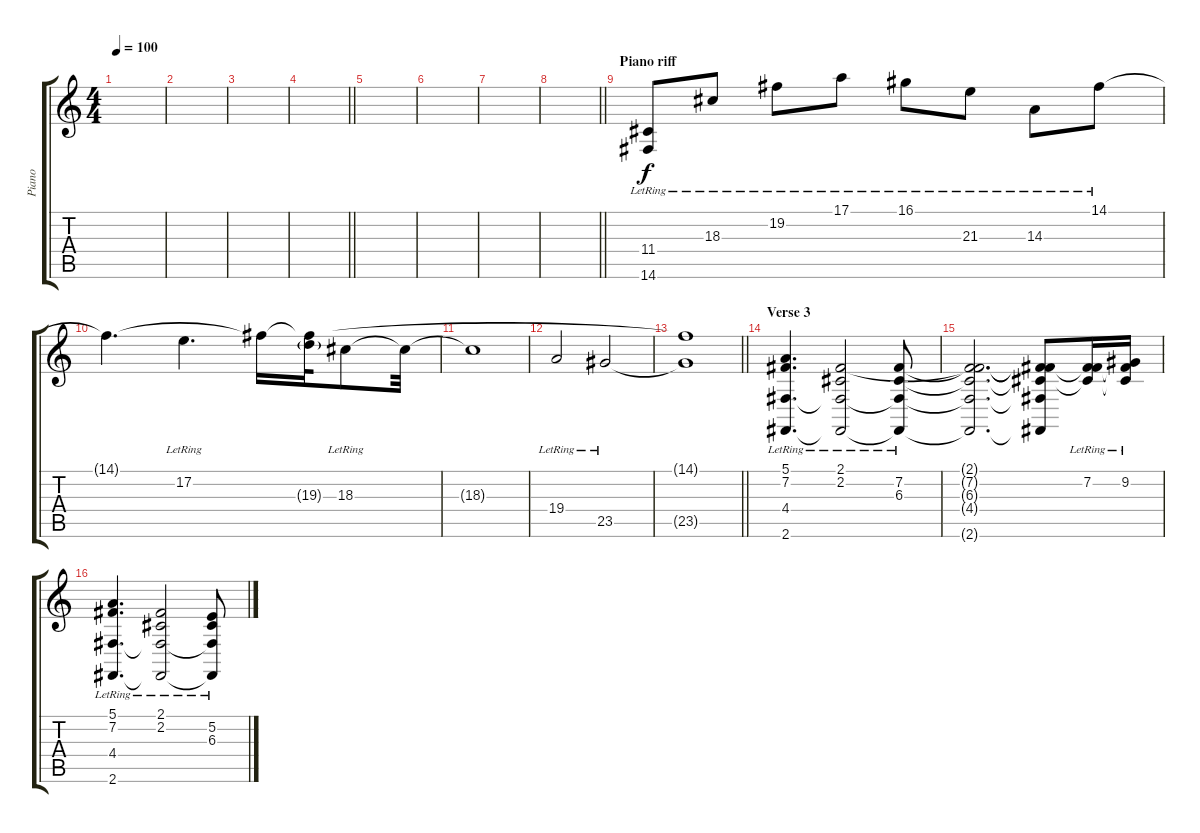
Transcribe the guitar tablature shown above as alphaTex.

\track ("Piano" "Piano") {instrument brightacousticpiano}
\staff {score tabs}
\tuning (E4 B3 G3 D3 A2 E2) {hide}
\ts (4 4)
\tempo 100
\clef g2
\ks c
|
|
|
\barLineRight lightlight
|
|
|
|
\barLineRight lightlight
|
\section ("" "Piano riff")
(11.4{lr} 14.6{lr}).8 18.3{lr}.8 19.2{lr}.8 17.1{lr}.8 16.1{lr}.8 21.3{lr}.8 14.3{lr}.8 14.1{lr}.8 |
14.1{t}.4{d} 17.2{lr}.4{d} 14.1{t}.16 (14.1{t} 19.3{g}).32 18.3{lr}.8 18.3{t}.32 |
18.3{t}.1 |
19.4{lr}.2 23.5{lr}.2 |
\barLineRight lightlight
(14.1{t} 23.5{t}).1 |
\section ("" "Verse 3")
(5.1{lr} 7.2 4.4{lr} 2.6{lr}).4{d} (2.1 2.2{lr} 4.4{t} 2.6{t}).2 (7.2{lr} 6.3 4.4{t} 2.6{t}).8 |
(2.1{t} 7.2{t} 6.3{t} 4.4{t} 2.6{t}).2{d} (2.1{t} 7.2{t} 6.3{t} 4.4{t} 2.6{t}).8 (2.1{t} 7.2{lr} 6.3{t}).16 (2.1{t} 9.2{lr} 6.3{t}).16 |
(5.1{lr} 7.2 4.4{lr} 2.6{lr}).4{d} (2.1 2.2{lr} 4.4{t} 2.6{t}).2 (5.2{lr} 6.3 4.4{t} 2.6{t}).8
